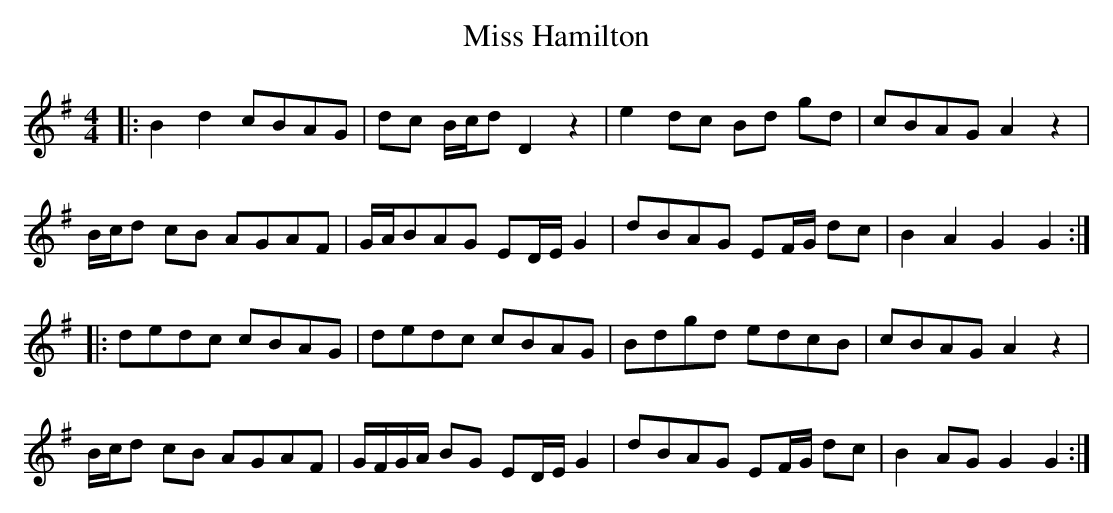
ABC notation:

X:1
T:Miss Hamilton
M:4/4
L:1/8
K:Gmaj
|: B2 d2 cBAG | dc B/c/d D2 z2 | e2 dc Bd gd |cBAG A2 z2 |
B/c/d cB AGAF | G/A/BAG ED/E/ G2 |dBAG EF/G/ dc | B2 A2 G2 G2 :|
|: dedc cBAG | dedc cBAG | Bdgd edcB | cBAG A2 z2 |
B/c/d cB AGAF | G/F/G/A/ BG ED/E/ G2 | dBAG EF/G/ dc | B2 AG G2 G2 :|
